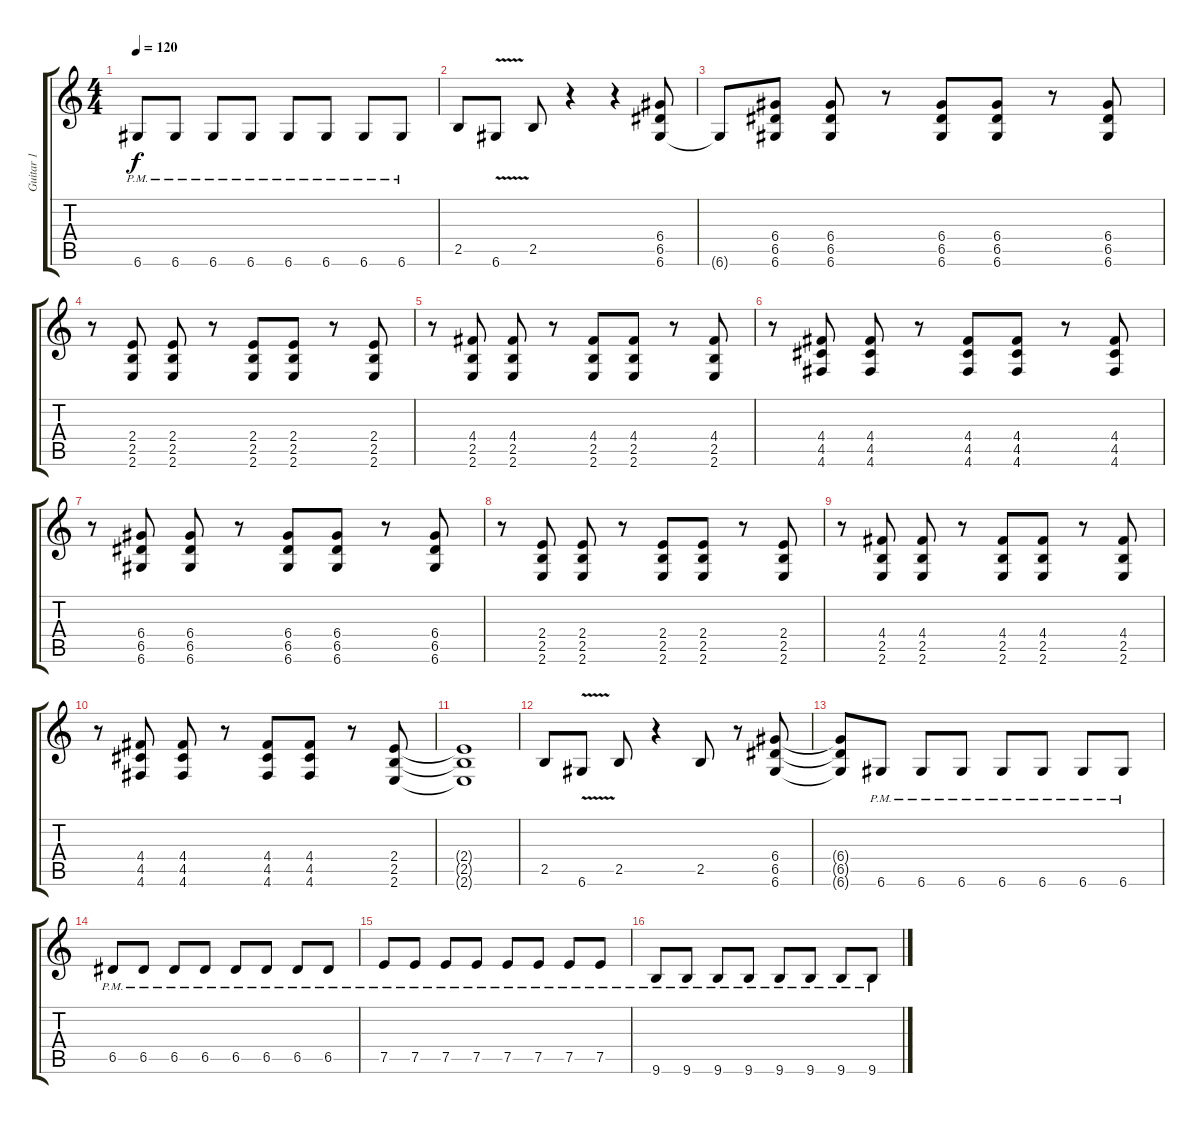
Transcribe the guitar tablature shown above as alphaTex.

\track ("Guitar 1" "Guitar 1") {instrument distortionguitar}
\staff {score tabs}
\tuning (E4 B3 G3 D3 A2 D2) {hide}
\ts (4 4)
\tempo 120
\clef g2
\ks c
6.6{pm}.8{dy f} 6.6{pm}.8 6.6{pm}.8 6.6{pm}.8 6.6{pm}.8 6.6{pm}.8 6.6{pm}.8 6.6{pm}.8 |
2.5.8 6.6{v}.8 2.5.8 r.4 r.4 (6.4 6.5 6.6).8 |
6.6{t}.8 (6.4 6.5 6.6).8 (6.4 6.5 6.6).8 r.8 (6.4 6.5 6.6).8 (6.4 6.5 6.6).8 r.8 (6.4 6.5 6.6).8 |
r.8 (2.4 2.5 2.6).8 (2.4 2.5 2.6).8 r.8 (2.4 2.5 2.6).8 (2.4 2.5 2.6).8 r.8 (2.4 2.5 2.6).8 |
r.8 (4.4 2.5 2.6).8 (4.4 2.5 2.6).8 r.8 (4.4 2.5 2.6).8 (4.4 2.5 2.6).8 r.8 (4.4 2.5 2.6).8 |
r.8 (4.4 4.5 4.6).8 (4.4 4.5 4.6).8 r.8 (4.4 4.5 4.6).8 (4.4 4.5 4.6).8 r.8 (4.4 4.5 4.6).8 |
r.8 (6.4 6.5 6.6).8 (6.4 6.5 6.6).8 r.8 (6.4 6.5 6.6).8 (6.4 6.5 6.6).8 r.8 (6.4 6.5 6.6).8 |
r.8 (2.4 2.5 2.6).8 (2.4 2.5 2.6).8 r.8 (2.4 2.5 2.6).8 (2.4 2.5 2.6).8 r.8 (2.4 2.5 2.6).8 |
r.8 (4.4 2.5 2.6).8 (4.4 2.5 2.6).8 r.8 (4.4 2.5 2.6).8 (4.4 2.5 2.6).8 r.8 (4.4 2.5 2.6).8 |
r.8 (4.4 4.5 4.6).8 (4.4 4.5 4.6).8 r.8 (4.4 4.5 4.6).8 (4.4 4.5 4.6).8 r.8 (2.4 2.5 2.6).8 |
(2.4{t} 2.5{t} 2.6{t}).1 |
2.5.8 6.6{v}.8 2.5.8 r.4 2.5.8 r.8 (6.4 6.5 6.6).8 |
(6.4{t} 6.5{t} 6.6{t}).8 6.6{pm}.8 6.6{pm}.8 6.6{pm}.8 6.6{pm}.8 6.6{pm}.8 6.6{pm}.8 6.6{pm}.8 |
6.5{pm}.8 6.5{pm}.8 6.5{pm}.8 6.5{pm}.8 6.5{pm}.8 6.5{pm}.8 6.5{pm}.8 6.5{pm}.8 |
7.5{pm}.8 7.5{pm}.8 7.5{pm}.8 7.5{pm}.8 7.5{pm}.8 7.5{pm}.8 7.5{pm}.8 7.5{pm}.8 |
9.6{pm}.8 9.6{pm}.8 9.6{pm}.8 9.6{pm}.8 9.6{pm}.8 9.6{pm}.8 9.6{pm}.8 9.6{pm}.8
